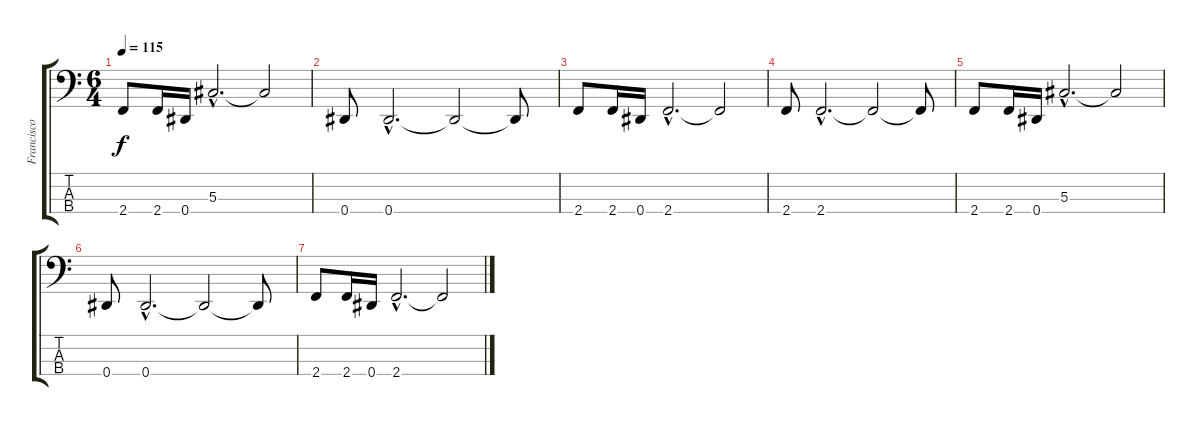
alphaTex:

\track ("Francisco Fidalgo" "Francisco ") {instrument electricbasspick}
\staff {score tabs}
\tuning (Gb2 Db2 Ab1 Eb1) {hide}
\ts (6 4)
\tempo 115
\clef f4
\ks c
2.4.8{dy f} 2.4.16 0.4.16 5.3{hac}.2{d} 5.3{t}.2 |
0.4.8 0.4{hac}.2{d} 0.4{t}.2 0.4{t}.8 |
2.4.8 2.4.16 0.4.16 2.4{hac}.2{d} 2.4{t}.2 |
2.4.8 2.4{hac}.2{d} 2.4{t}.2 2.4{t}.8 |
2.4.8 2.4.16 0.4.16 5.3{hac}.2{d} 5.3{t}.2 |
0.4.8 0.4{hac}.2{d} 0.4{t}.2 0.4{t}.8 |
2.4.8 2.4.16 0.4.16 2.4{hac}.2{d} 2.4{t}.2
